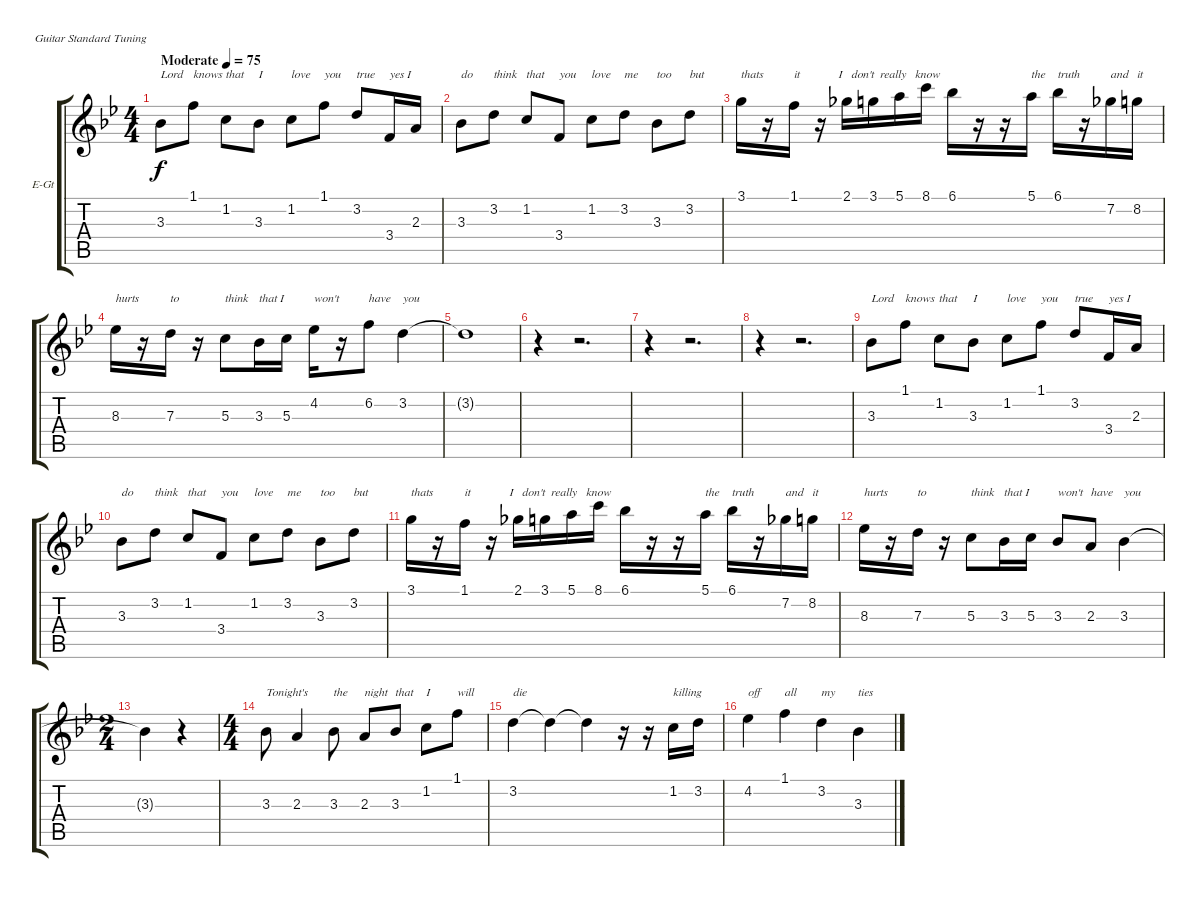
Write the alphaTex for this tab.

\bracketExtendMode groupsimilarinstruments
\firstSystemTrackNameOrientation horizontal
\otherSystemsTrackNameOrientation horizontal
\track ("Vocals" "E-Gt") {instrument overdrivenguitar}
\staff {score tabs}
\tuning (E4 B3 G3 D3 A2 E2)
\ts (4 4)
\beaming (8 2 2 2 2)
\tempo (75 "Moderate")
\clef g2
\ks bb
3.3.8{txt "Lord" dy f instrument overdrivenguitar} 1.1.8{txt "knows"} 1.2.8{txt "that"} 3.3.8{txt "I"} 1.2.8{txt "love"} 1.1.8{txt "you"} 3.2.8{txt "true"} 3.4.16{txt "yes I"} 2.3.16 |
3.3.8{txt "do"} 3.2.8{txt "think"} 1.2.8{txt "that"} 3.4.8{txt "you "} 1.2.8{txt "love"} 3.2.8{txt "me"} 3.3.8{txt "too"} 3.2.8{txt "but"} |
3.1.16{txt "thats"} r.16 1.1.16{txt "it   "} r.16{txt "      I   don't  really   know"} 2.1.16 3.1.16 5.1.16 8.1.16 6.1.16 r.16 r.16 5.1.16{txt "the"} 6.1.16{txt "truth"} r.16 7.2.16{txt "and"} 8.2.16{txt "it"} |
8.3.16{txt "hurts"} r.16 7.3.16{txt "to"} r.16 5.3.8{txt "think"} 3.3.16{txt "that I"} 5.3.16 4.2.16{txt "won't"} r.16 6.2.8{txt "have"} 3.2.4{txt "you"} |
3.2{t}.1 |
r.4 r.2{d} |
r.4 r.2{d} |
r.4 r.2{d} |
3.3.8{txt "Lord"} 1.1.8{txt "knows"} 1.2.8{txt "that"} 3.3.8{txt "I"} 1.2.8{txt "love"} 1.1.8{txt "you"} 3.2.8{txt "true"} 3.4.16{txt "yes I"} 2.3.16 |
3.3.8{txt "do"} 3.2.8{txt "think"} 1.2.8{txt "that"} 3.4.8{txt "you "} 1.2.8{txt "love"} 3.2.8{txt "me"} 3.3.8{txt "too"} 3.2.8{txt "but"} |
3.1.16{txt "thats"} r.16 1.1.16{txt "it   "} r.16{txt "      I   don't  really   know"} 2.1.16 3.1.16 5.1.16 8.1.16 6.1.16 r.16 r.16 5.1.16{txt "the"} 6.1.16{txt "truth"} r.16 7.2.16{txt "and"} 8.2.16{txt "it"} |
8.3.16{txt "hurts"} r.16 7.3.16{txt "to"} r.16 5.3.8{txt "think"} 3.3.16{txt "that I"} 5.3.16 3.3.8{txt "won't"} 2.3.8{txt "have"} 3.3.4{txt "you"} |
\ts (2 4)
\beaming (8 2 2)
3.3{t}.4 r.4 |
\ts (4 4)
\beaming (8 2 2 2 2)
3.3.8{txt "Tonight's"} 2.3.4 3.3.8{txt "the"} 2.3.8{txt "night"} 3.3.8{txt "that"} 1.2.8{txt "I"} 1.1.8{txt "will"} |
3.2.4{txt "die"} 3.2{t}.4 3.2{t}.4 r.16 r.16 1.2.16{txt "killing"} 3.2.16 |
4.2.4{txt "off"} 1.1.4{txt "all"} 3.2.4{txt "my"} 3.3.4{txt "ties"}
